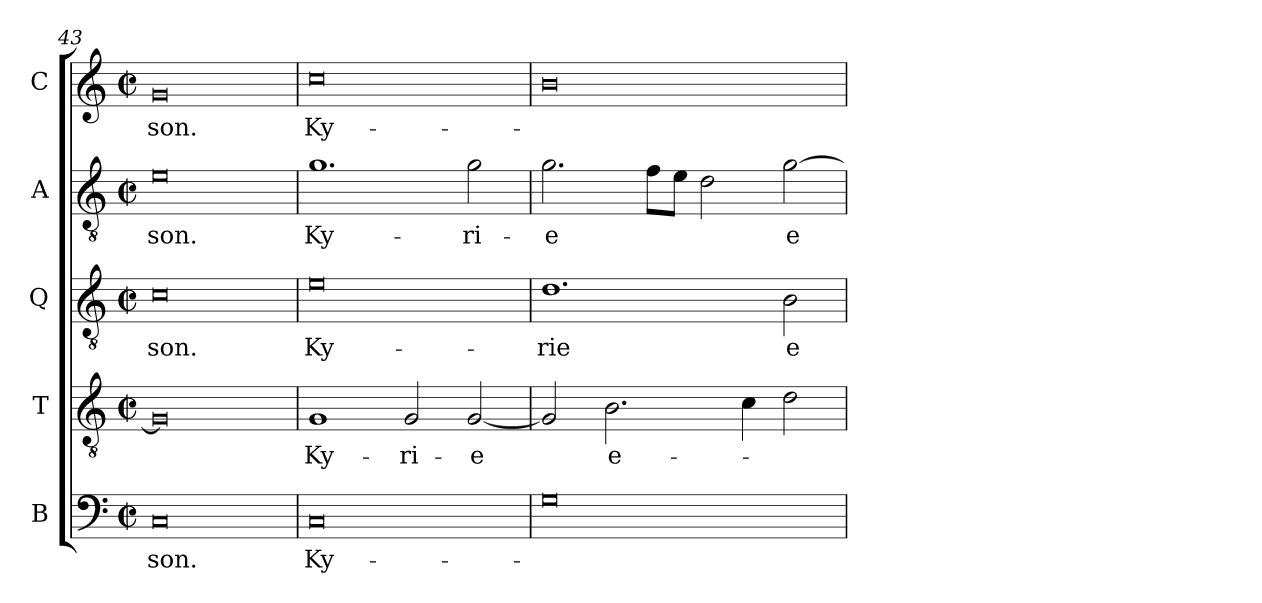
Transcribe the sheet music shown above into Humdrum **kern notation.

**kern	**text	**kern	**text	**kern	**text	**kern	**text	**kern	**text
*part5	*part5	*part4	*part4	*part3	*part3	*part2	*part2	*part1	*part1
*staff5	*staff5	*staff4	*staff4	*staff3	*staff3	*staff2	*staff2	*staff1	*staff1
*I"B	*	*I"T	*	*I"Q	*	*I"A	*	*I"C	*
*I'B	*	*I'T	*	*I'Q	*	*I'A	*	*I'C	*
*clefF4	*	*clefGv2	*	*clefGv2	*	*clefGv2	*	*clefG2	*
*M2/2	*	*M2/2	*	*M2/2	*	*M2/2	*	*M2/2	*
*met(c|)	*	*met(c|)	*	*met(c|)	*	*met(c|)	*	*met(c|)	*
=43	=43	=43	=43	=43	=43	=43	=43	=43	=43
!	!LO:LY:b:cj	!	!	!	!LO:LY:b:cj	!	!LO:LY:b:cj	!	!LO:LY:b:cj
0C	-son.	0G]	.	0c	-son.	0e	-son.	0g	-son.
!!LO:LB:g=z
=44	=44	=44	=44	=44	=44	=44	=44	=44	=44
!	!LO:LY:b:cj	!	!LO:LY:b:cj	!	!LO:LY:b:cj	!	!LO:LY:b:cj	!	!LO:LY:b:cj
0C	Ky-	1G	Ky-	0e	Ky-	1.g	Ky-	0cc	Ky-
!	!	!	!LO:LY:b:cj	!	!	!	!	!	!
.	.	2G/	-ri-	.	.	.	.	.	.
!	!	!	!LO:LY:b:cj	!	!	!	!LO:LY:b:cj	!	!
.	.	[<2G/	-e	.	.	2g\	-ri-	.	.
=45	=45	=45	=45	=45	=45	=45	=45	=45	=45
!	!	!	!	!	!LO:LY:b:cj	!	!LO:LY:b:cj	!	!
0G	.	2G/]	.	1.d	-rie	2.g\	-e	0b	.
!	!	!	!LO:LY:b:cj	!	!	!	!	!	!
.	.	2.B\	e-	.	.	.	.	.	.
.	.	.	.	.	.	8f\L	.	.	.
.	.	.	.	.	.	8e\J	.	.	.
.	.	.	.	.	.	2d\	.	.	.
.	.	4c\	.	.	.	.	.	.	.
!	!	!	!	!	!LO:LY:b:cj	!	!LO:LY:b:cj	!	!
.	.	2d\	.	2B\	e-	[>2g\	e-	.	.
=	=	=	=	=	=	=	=	=	=
*-	*-	*-	*-	*-	*-	*-	*-	*-	*-
